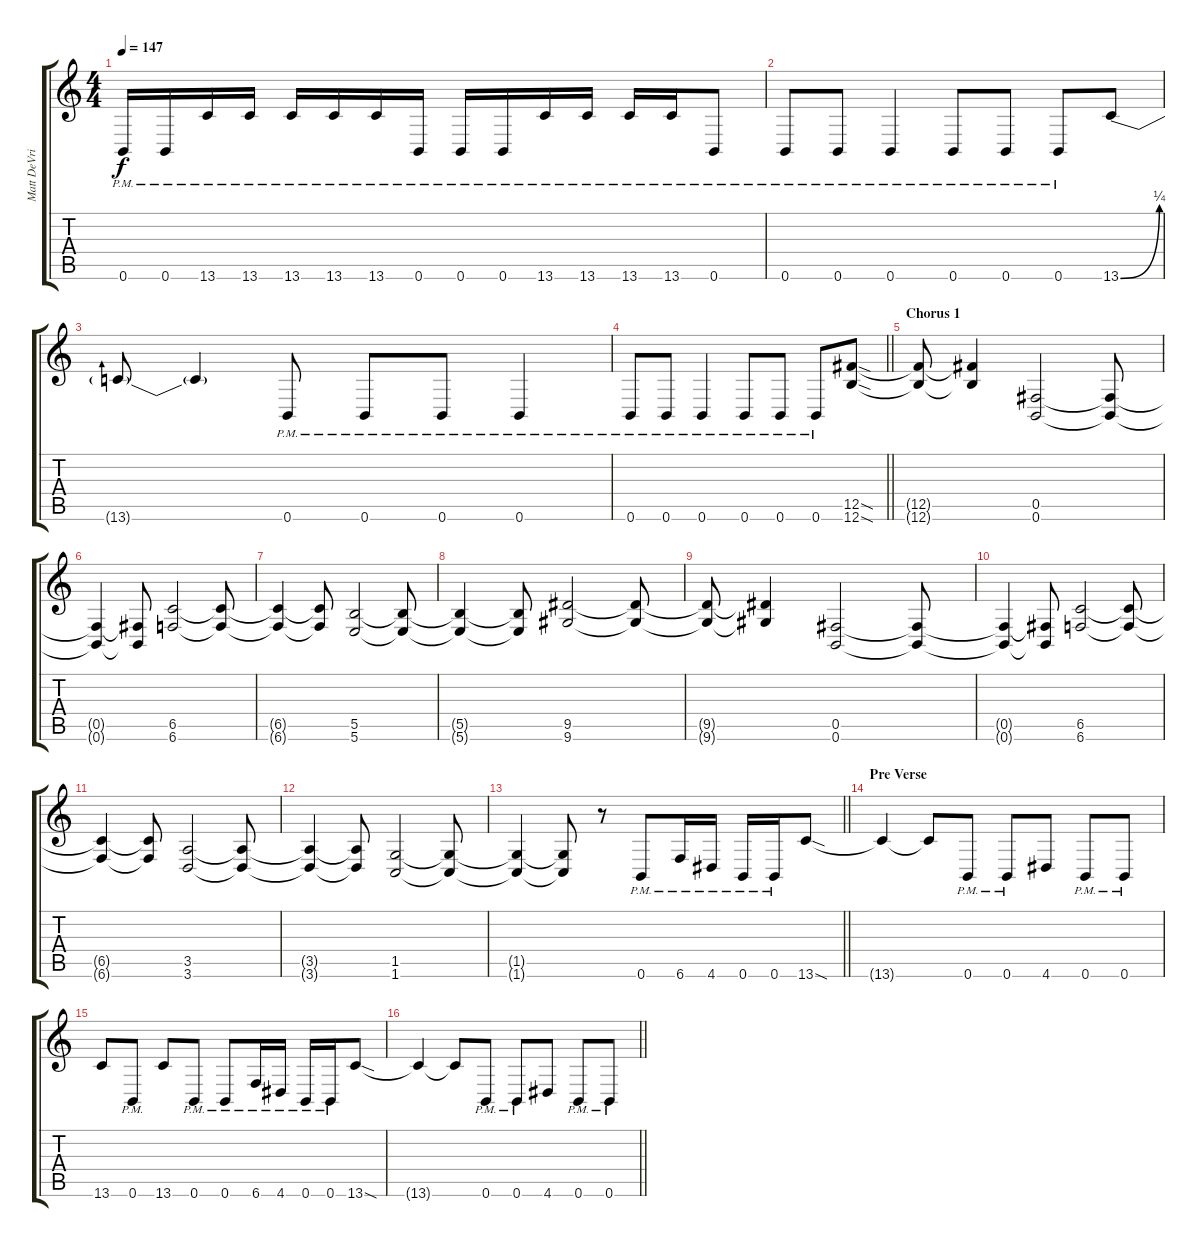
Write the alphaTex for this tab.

\track ("Matt DeVries" "Matt DeVri") {instrument distortionguitar}
\staff {score tabs}
\tuning (Db4 Ab3 E3 B2 Gb2 B1) {hide}
\ts (4 4)
\tempo 147
\clef g2
\ks c
0.6{pm}.16{dy f} 0.6{pm}.16 13.6{pm}.16 13.6{pm}.16 13.6{pm}.16 13.6{pm}.16 13.6{pm}.16 0.6{pm}.16 0.6{pm}.16 0.6{pm}.16 13.6{pm}.16 13.6{pm}.16 13.6{pm}.16 13.6{pm}.16 0.6{pm}.8 |
0.6{pm}.8 0.6{pm}.8 0.6{pm}.4 0.6{pm}.8 0.6{pm}.8 0.6{pm}.8 13.6{be (bend 0 0 60 1)}.8 |
13.6{t}.8 13.6{t}.4 0.6{pm}.8 0.6{pm}.8 0.6{pm}.8 0.6{pm}.4 |
\barLineRight lightlight
0.6{pm}.8 0.6{pm}.8 0.6{pm}.4 0.6{pm}.8 0.6{pm}.8 0.6{pm}.8 (12.5{sod} 12.6{sod}).8 |
\section ("" "Chorus 1")
(12.5{t} 12.6{t}).8 (12.5{t} 12.6{t}).4 (0.5 0.6).2 (0.5{t} 0.6{t}).8 |
(0.5{t} 0.6{t}).4 (0.5{t} 0.6{t}).8 (6.5 6.6).2 (6.5{t} 6.6{t}).8 |
(6.5{t} 6.6{t}).4 (6.5{t} 6.6{t}).8 (5.5 5.6).2 (5.5{t} 5.6{t}).8 |
(5.5{t} 5.6{t}).4 (5.5{t} 5.6{t}).8 (9.5 9.6).2 (9.5{t} 9.6{t}).8 |
(9.5{t} 9.6{t}).8 (9.5{t} 9.6{t}).4 (0.5 0.6).2 (0.5{t} 0.6{t}).8 |
(0.5{t} 0.6{t}).4 (0.5{t} 0.6{t}).8 (6.5 6.6).2 (6.5{t} 6.6{t}).8 |
(6.5{t} 6.6{t}).4 (6.5{t} 6.6{t}).8 (3.5 3.6).2 (3.5{t} 3.6{t}).8 |
(3.5{t} 3.6{t}).4 (3.5{t} 3.6{t}).8 (1.5 1.6).2 (1.5{t} 1.6{t}).8 |
\barLineRight lightlight
(1.5{t} 1.6{t}).4 (1.5{t} 1.6{t}).8 r.8 0.6{pm}.8 6.6{pm}.16 4.6{pm}.16 0.6{pm}.16 0.6{pm}.16 13.6{sod}.8 |
\section ("" "Pre Verse")
13.6{t}.4 13.6{t}.8 0.6{pm}.8 0.6{pm}.8 4.6.8 0.6{pm}.8 0.6{pm}.8 |
13.6.8 0.6{pm}.8 13.6.8 0.6{pm}.8 0.6{pm}.8 6.6{pm}.16 4.6{pm}.16 0.6{pm}.16 0.6{pm}.16 13.6{sod}.8 |
\barLineRight lightlight
13.6{t}.4 13.6{t}.8 0.6{pm}.8 0.6{pm}.8 4.6.8 0.6{pm}.8 0.6{pm}.8
